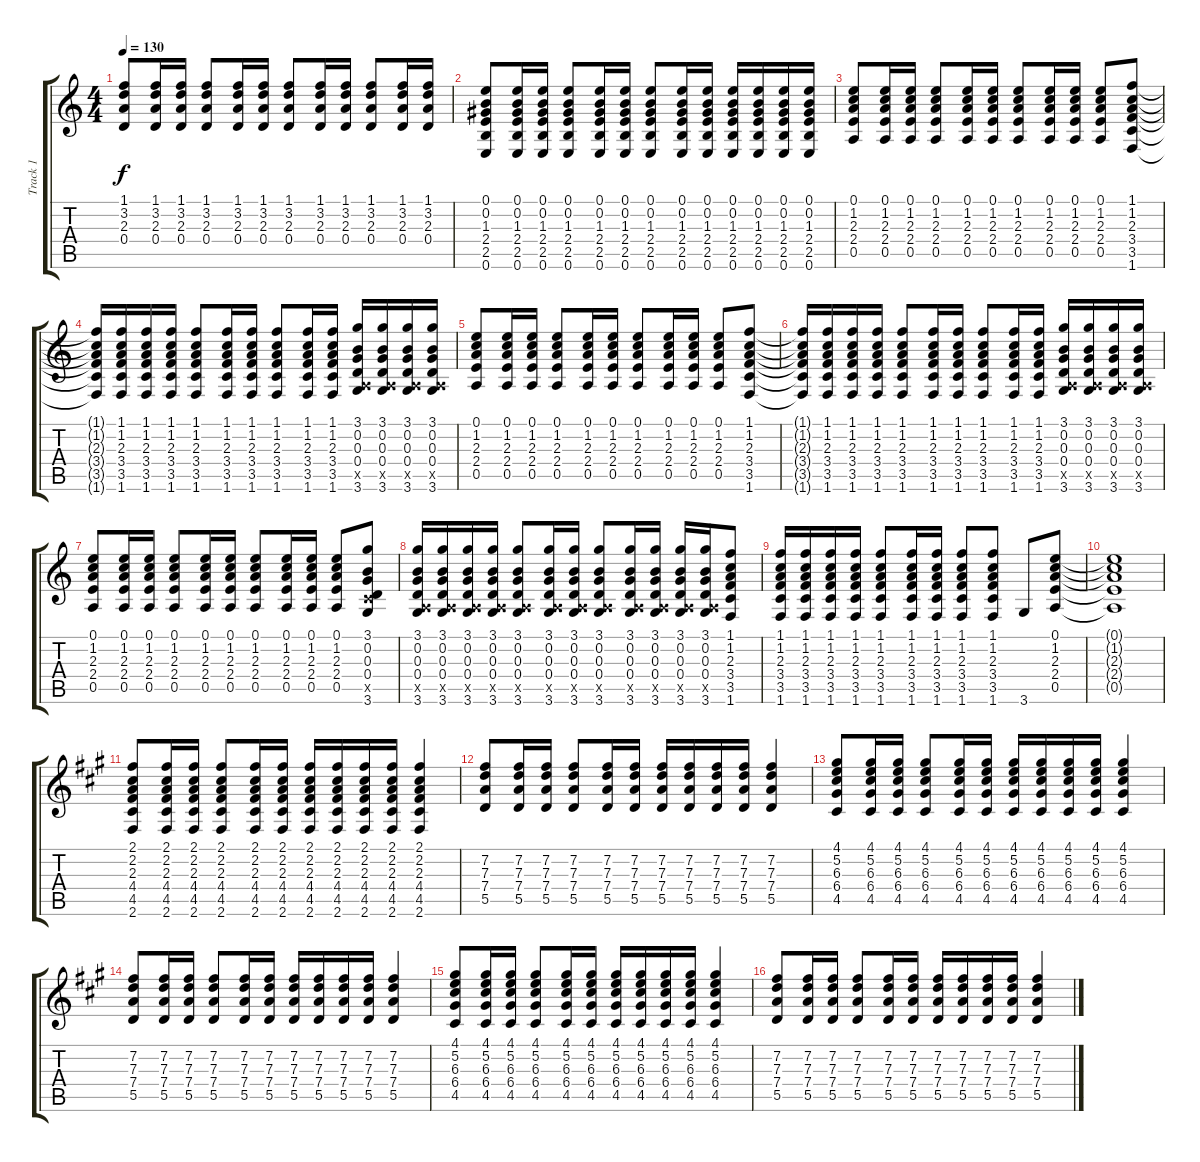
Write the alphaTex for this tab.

\track ("Track 1" "Track 1") {instrument acousticguitarsteel}
\staff {score tabs}
\tuning (E4 B3 G3 D3 A2 E2) {hide}
\ts (4 4)
\tempo 130
\clef g2
\ks aminor
(1.1 3.2 2.3 0.4).8{dy f} (1.1 3.2 2.3 0.4).16 (1.1 3.2 2.3 0.4).16 (1.1 3.2 2.3 0.4).8 (1.1 3.2 2.3 0.4).16 (1.1 3.2 2.3 0.4).16 (1.1 3.2 2.3 0.4).8 (1.1 3.2 2.3 0.4).16 (1.1 3.2 2.3 0.4).16 (1.1 3.2 2.3 0.4).8 (1.1 3.2 2.3 0.4).16 (1.1 3.2 2.3 0.4).16 |
(0.1 0.2 1.3 2.4 2.5 0.6).8 (0.1 0.2 1.3 2.4 2.5 0.6).16 (0.1 0.2 1.3 2.4 2.5 0.6).16 (0.1 0.2 1.3 2.4 2.5 0.6).8 (0.1 0.2 1.3 2.4 2.5 0.6).16 (0.1 0.2 1.3 2.4 2.5 0.6).16 (0.1 0.2 1.3 2.4 2.5 0.6).8 (0.1 0.2 1.3 2.4 2.5 0.6).16 (0.1 0.2 1.3 2.4 2.5 0.6).16 (0.1 0.2 1.3 2.4 2.5 0.6).16 (0.1 0.2 1.3 2.4 2.5 0.6).16 (0.1 0.2 1.3 2.4 2.5 0.6).16 (0.1 0.2 1.3 2.4 2.5 0.6).16 |
(0.1 1.2 2.3 2.4 0.5).8 (0.1 1.2 2.3 2.4 0.5).16 (0.1 1.2 2.3 2.4 0.5).16 (0.1 1.2 2.3 2.4 0.5).8 (0.1 1.2 2.3 2.4 0.5).16 (0.1 1.2 2.3 2.4 0.5).16 (0.1 1.2 2.3 2.4 0.5).8 (0.1 1.2 2.3 2.4 0.5).16 (0.1 1.2 2.3 2.4 0.5).16 (0.1 1.2 2.3 2.4 0.5).8 (1.1 1.2 2.3 3.4 3.5 1.6).8 |
(1.1{t} 1.2{t} 2.3{t} 3.4{t} 3.5{t} 1.6{t}).16 (1.1 1.2 2.3 3.4 3.5 1.6).16 (1.1 1.2 2.3 3.4 3.5 1.6).16 (1.1 1.2 2.3 3.4 3.5 1.6).16 (1.1 1.2 2.3 3.4 3.5 1.6).8 (1.1 1.2 2.3 3.4 3.5 1.6).16 (1.1 1.2 2.3 3.4 3.5 1.6).16 (1.1 1.2 2.3 3.4 3.5 1.6).8 (1.1 1.2 2.3 3.4 3.5 1.6).16 (1.1 1.2 2.3 3.4 3.5 1.6).16 (3.1 0.2 0.3 0.4 0.5{x} 3.6).16 (3.1 0.2 0.3 0.4 0.5{x} 3.6).16 (3.1 0.2 0.3 0.4 0.5{x} 3.6).16 (3.1 0.2 0.3 0.4 0.5{x} 3.6).16 |
(0.1 1.2 2.3 2.4 0.5).8 (0.1 1.2 2.3 2.4 0.5).16 (0.1 1.2 2.3 2.4 0.5).16 (0.1 1.2 2.3 2.4 0.5).8 (0.1 1.2 2.3 2.4 0.5).16 (0.1 1.2 2.3 2.4 0.5).16 (0.1 1.2 2.3 2.4 0.5).8 (0.1 1.2 2.3 2.4 0.5).16 (0.1 1.2 2.3 2.4 0.5).16 (0.1 1.2 2.3 2.4 0.5).8 (1.1 1.2 2.3 3.4 3.5 1.6).8 |
(1.1{t} 1.2{t} 2.3{t} 3.4{t} 3.5{t} 1.6{t}).16 (1.1 1.2 2.3 3.4 3.5 1.6).16 (1.1 1.2 2.3 3.4 3.5 1.6).16 (1.1 1.2 2.3 3.4 3.5 1.6).16 (1.1 1.2 2.3 3.4 3.5 1.6).8 (1.1 1.2 2.3 3.4 3.5 1.6).16 (1.1 1.2 2.3 3.4 3.5 1.6).16 (1.1 1.2 2.3 3.4 3.5 1.6).8 (1.1 1.2 2.3 3.4 3.5 1.6).16 (1.1 1.2 2.3 3.4 3.5 1.6).16 (3.1 0.2 0.3 0.4 0.5{x} 3.6).16 (3.1 0.2 0.3 0.4 0.5{x} 3.6).16 (3.1 0.2 0.3 0.4 0.5{x} 3.6).16 (3.1 0.2 0.3 0.4 0.5{x} 3.6).16 |
(0.1 1.2 2.3 2.4 0.5).8 (0.1 1.2 2.3 2.4 0.5).16 (0.1 1.2 2.3 2.4 0.5).16 (0.1 1.2 2.3 2.4 0.5).8 (0.1 1.2 2.3 2.4 0.5).16 (0.1 1.2 2.3 2.4 0.5).16 (0.1 1.2 2.3 2.4 0.5).8 (0.1 1.2 2.3 2.4 0.5).16 (0.1 1.2 2.3 2.4 0.5).16 (0.1 1.2 2.3 2.4 0.5).8 (3.1 0.2 0.3 0.4 3.5{x} 3.6).8 |
(3.1 0.2 0.3 0.4 0.5{x} 3.6).16 (3.1 0.2 0.3 0.4 0.5{x} 3.6).16 (3.1 0.2 0.3 0.4 0.5{x} 3.6).16 (3.1 0.2 0.3 0.4 0.5{x} 3.6).16 (3.1 0.2 0.3 0.4 0.5{x} 3.6).8 (3.1 0.2 0.3 0.4 0.5{x} 3.6).16 (3.1 0.2 0.3 0.4 0.5{x} 3.6).16 (3.1 0.2 0.3 0.4 0.5{x} 3.6).8 (3.1 0.2 0.3 0.4 0.5{x} 3.6).16 (3.1 0.2 0.3 0.4 0.5{x} 3.6).16 (3.1 0.2 0.3 0.4 0.5{x} 3.6).16 (3.1 0.2 0.3 0.4 0.5{x} 3.6).16 (1.1 1.2 2.3 3.4 3.5 1.6).8 |
(1.1 1.2 2.3 3.4 3.5 1.6).16 (1.1 1.2 2.3 3.4 3.5 1.6).16 (1.1 1.2 2.3 3.4 3.5 1.6).16 (1.1 1.2 2.3 3.4 3.5 1.6).16 (1.1 1.2 2.3 3.4 3.5 1.6).8 (1.1 1.2 2.3 3.4 3.5 1.6).16 (1.1 1.2 2.3 3.4 3.5 1.6).16 (1.1 1.2 2.3 3.4 3.5 1.6).8 (1.1 1.2 2.3 3.4 3.5 1.6).8 3.6.8 (0.1 1.2 2.3 2.4 0.5).8 |
(0.1{t} 1.2{t} 2.3{t} 2.4{t} 0.5{t}).1 |
\ks f#minor
(2.1 2.2 2.3 4.4 4.5 2.6).8 (2.1 2.2 2.3 4.4 4.5 2.6).16 (2.1 2.2 2.3 4.4 4.5 2.6).16 (2.1 2.2 2.3 4.4 4.5 2.6).8 (2.1 2.2 2.3 4.4 4.5 2.6).16 (2.1 2.2 2.3 4.4 4.5 2.6).16 (2.1 2.2 2.3 4.4 4.5 2.6).16 (2.1 2.2 2.3 4.4 4.5 2.6).16 (2.1 2.2 2.3 4.4 4.5 2.6).16 (2.1 2.2 2.3 4.4 4.5 2.6).16 (2.1 2.2 2.3 4.4 4.5 2.6).4 |
(7.2 7.3 7.4 5.5).8 (7.2 7.3 7.4 5.5).16 (7.2 7.3 7.4 5.5).16 (7.2 7.3 7.4 5.5).8 (7.2 7.3 7.4 5.5).16 (7.2 7.3 7.4 5.5).16 (7.2 7.3 7.4 5.5).16 (7.2 7.3 7.4 5.5).16 (7.2 7.3 7.4 5.5).16 (7.2 7.3 7.4 5.5).16 (7.2 7.3 7.4 5.5).4 |
(4.1 5.2 6.3 6.4 4.5).8 (4.1 5.2 6.3 6.4 4.5).16 (4.1 5.2 6.3 6.4 4.5).16 (4.1 5.2 6.3 6.4 4.5).8 (4.1 5.2 6.3 6.4 4.5).16 (4.1 5.2 6.3 6.4 4.5).16 (4.1 5.2 6.3 6.4 4.5).16 (4.1 5.2 6.3 6.4 4.5).16 (4.1 5.2 6.3 6.4 4.5).16 (4.1 5.2 6.3 6.4 4.5).16 (4.1 5.2 6.3 6.4 4.5).4 |
(7.2 7.3 7.4 5.5).8 (7.2 7.3 7.4 5.5).16 (7.2 7.3 7.4 5.5).16 (7.2 7.3 7.4 5.5).8 (7.2 7.3 7.4 5.5).16 (7.2 7.3 7.4 5.5).16 (7.2 7.3 7.4 5.5).16 (7.2 7.3 7.4 5.5).16 (7.2 7.3 7.4 5.5).16 (7.2 7.3 7.4 5.5).16 (7.2 7.3 7.4 5.5).4 |
(4.1 5.2 6.3 6.4 4.5).8 (4.1 5.2 6.3 6.4 4.5).16 (4.1 5.2 6.3 6.4 4.5).16 (4.1 5.2 6.3 6.4 4.5).8 (4.1 5.2 6.3 6.4 4.5).16 (4.1 5.2 6.3 6.4 4.5).16 (4.1 5.2 6.3 6.4 4.5).16 (4.1 5.2 6.3 6.4 4.5).16 (4.1 5.2 6.3 6.4 4.5).16 (4.1 5.2 6.3 6.4 4.5).16 (4.1 5.2 6.3 6.4 4.5).4 |
(7.2 7.3 7.4 5.5).8 (7.2 7.3 7.4 5.5).16 (7.2 7.3 7.4 5.5).16 (7.2 7.3 7.4 5.5).8 (7.2 7.3 7.4 5.5).16 (7.2 7.3 7.4 5.5).16 (7.2 7.3 7.4 5.5).16 (7.2 7.3 7.4 5.5).16 (7.2 7.3 7.4 5.5).16 (7.2 7.3 7.4 5.5).16 (7.2 7.3 7.4 5.5).4
